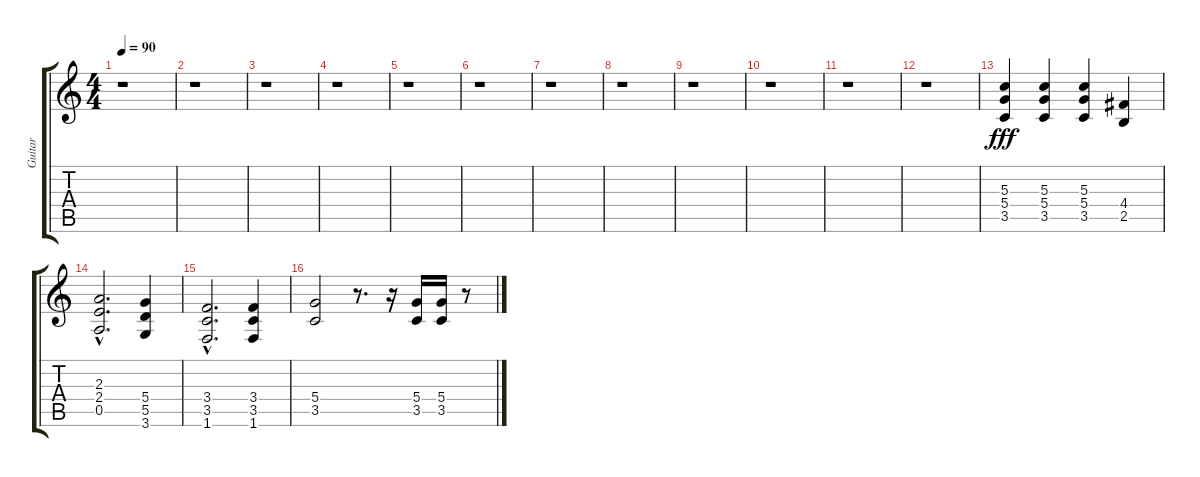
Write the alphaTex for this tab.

\track ("Guitar" "Guitar") {instrument distortionguitar}
\staff {score tabs}
\tuning (E4 B3 G3 D3 A2 E2) {hide}
\ts (4 4)
\tempo 90
\clef g2
\ks c
r.1{dy fff} |
r.1 |
r.1 |
r.1 |
r.1 |
r.1 |
r.1 |
r.1 |
r.1 |
r.1 |
r.1 |
r.1 |
(5.3 5.4 3.5).4 (5.3 5.4 3.5).4 (5.3 5.4 3.5).4 (4.4 2.5).4 |
(2.3{hac} 2.4{hac} 0.5{hac}).2{d} (5.4 5.5 3.6).4 |
(3.4{hac} 3.5{hac} 1.6{hac}).2{d} (3.4 3.5 1.6).4 |
(5.4 3.5).2 r.8{d} r.16 (5.4 3.5).16 (5.4 3.5).16 r.8
